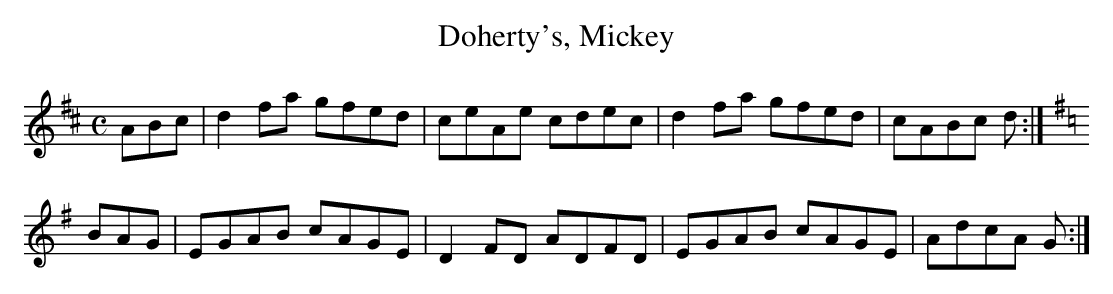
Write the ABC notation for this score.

X:1
T:Doherty's, Mickey
M:C
L:1/8
K:D Major
ABc|d2fa gfed|ceAe cdec|d2fa gfed|cABc d:|!
K: D Mixolydian
BAG|EGAB cAGE|D2FD ADFD|EGAB cAGE|AdcA G:|!
